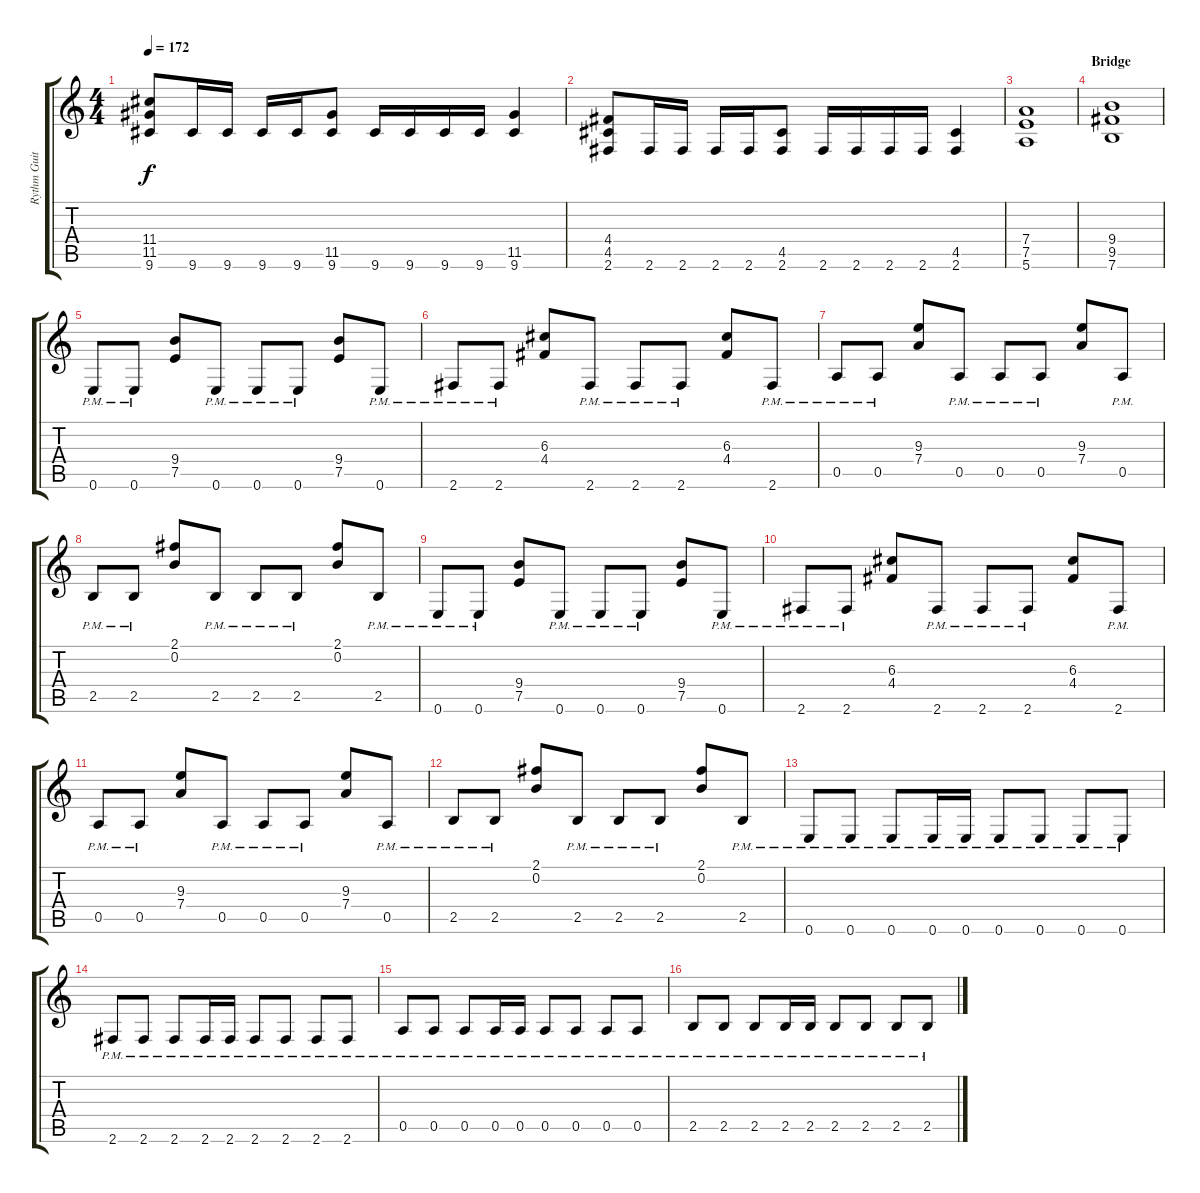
\track ("Rythm Guitar 2" "Rythm Guit") {instrument distortionguitar}
\staff {score tabs}
\tuning (E4 B3 G3 D3 A2 E2) {hide}
\ts (4 4)
\tempo 172
\clef g2
\ks c
(11.4 11.5 9.6).8{dy f} 9.6.16 9.6.16 9.6.16 9.6.16 (11.5 9.6).8 9.6.16 9.6.16 9.6.16 9.6.16 (11.5 9.6).4 |
(4.4 4.5 2.6).8 2.6.16 2.6.16 2.6.16 2.6.16 (4.5 2.6).8 2.6.16 2.6.16 2.6.16 2.6.16 (4.5 2.6).4 |
(7.4 7.5 5.6).1 |
\section ("" "Bridge")
(9.4 9.5 7.6).1 |
0.6{pm}.8 0.6{pm}.8 (9.4 7.5).8 0.6{pm}.8 0.6{pm}.8 0.6{pm}.8 (9.4 7.5).8 0.6{pm}.8 |
2.6{pm}.8 2.6{pm}.8 (6.3 4.4).8 2.6{pm}.8 2.6{pm}.8 2.6{pm}.8 (6.3 4.4).8 2.6{pm}.8 |
0.5{pm}.8 0.5{pm}.8 (9.3 7.4).8 0.5{pm}.8 0.5{pm}.8 0.5{pm}.8 (9.3 7.4).8 0.5{pm}.8 |
2.5{pm}.8 2.5{pm}.8 (2.1 0.2).8 2.5{pm}.8 2.5{pm}.8 2.5{pm}.8 (2.1 0.2).8 2.5{pm}.8 |
0.6{pm}.8 0.6{pm}.8 (9.4 7.5).8 0.6{pm}.8 0.6{pm}.8 0.6{pm}.8 (9.4 7.5).8 0.6{pm}.8 |
2.6{pm}.8 2.6{pm}.8 (6.3 4.4).8 2.6{pm}.8 2.6{pm}.8 2.6{pm}.8 (6.3 4.4).8 2.6{pm}.8 |
0.5{pm}.8 0.5{pm}.8 (9.3 7.4).8 0.5{pm}.8 0.5{pm}.8 0.5{pm}.8 (9.3 7.4).8 0.5{pm}.8 |
2.5{pm}.8 2.5{pm}.8 (2.1 0.2).8 2.5{pm}.8 2.5{pm}.8 2.5{pm}.8 (2.1 0.2).8 2.5{pm}.8 |
0.6{pm}.8 0.6{pm}.8 0.6{pm}.8 0.6{pm}.16 0.6{pm}.16 0.6{pm}.8 0.6{pm}.8 0.6{pm}.8 0.6{pm}.8 |
2.6{pm}.8 2.6{pm}.8 2.6{pm}.8 2.6{pm}.16 2.6{pm}.16 2.6{pm}.8 2.6{pm}.8 2.6{pm}.8 2.6{pm}.8 |
0.5{pm}.8 0.5{pm}.8 0.5{pm}.8 0.5{pm}.16 0.5{pm}.16 0.5{pm}.8 0.5{pm}.8 0.5{pm}.8 0.5{pm}.8 |
2.5{pm}.8 2.5{pm}.8 2.5{pm}.8 2.5{pm}.16 2.5{pm}.16 2.5{pm}.8 2.5{pm}.8 2.5{pm}.8 2.5{pm}.8
